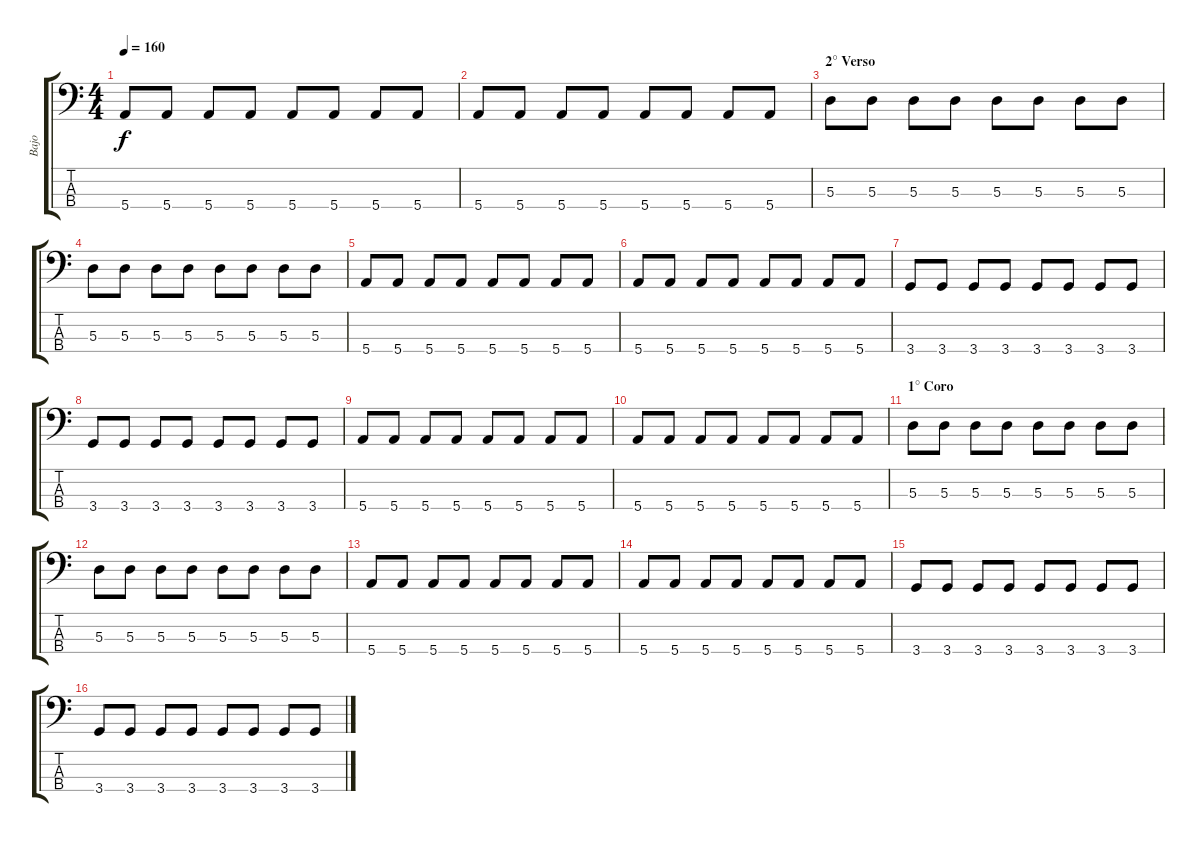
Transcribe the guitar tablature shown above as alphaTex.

\track ("Bajo" "Bajo") {instrument electricbasspick}
\staff {score tabs}
\tuning (G2 D2 A1 E1) {hide}
\ts (4 4)
\tempo 160
\clef f4
\ks c
5.4.8{dy f} 5.4.8 5.4.8 5.4.8 5.4.8 5.4.8 5.4.8 5.4.8 |
5.4.8 5.4.8 5.4.8 5.4.8 5.4.8 5.4.8 5.4.8 5.4.8 |
\section ("" "2° Verso")
5.3.8 5.3.8 5.3.8 5.3.8 5.3.8 5.3.8 5.3.8 5.3.8 |
5.3.8 5.3.8 5.3.8 5.3.8 5.3.8 5.3.8 5.3.8 5.3.8 |
5.4.8 5.4.8 5.4.8 5.4.8 5.4.8 5.4.8 5.4.8 5.4.8 |
5.4.8 5.4.8 5.4.8 5.4.8 5.4.8 5.4.8 5.4.8 5.4.8 |
3.4.8 3.4.8 3.4.8 3.4.8 3.4.8 3.4.8 3.4.8 3.4.8 |
3.4.8 3.4.8 3.4.8 3.4.8 3.4.8 3.4.8 3.4.8 3.4.8 |
5.4.8 5.4.8 5.4.8 5.4.8 5.4.8 5.4.8 5.4.8 5.4.8 |
5.4.8 5.4.8 5.4.8 5.4.8 5.4.8 5.4.8 5.4.8 5.4.8 |
\section ("" "1° Coro")
5.3.8 5.3.8 5.3.8 5.3.8 5.3.8 5.3.8 5.3.8 5.3.8 |
5.3.8 5.3.8 5.3.8 5.3.8 5.3.8 5.3.8 5.3.8 5.3.8 |
5.4.8 5.4.8 5.4.8 5.4.8 5.4.8 5.4.8 5.4.8 5.4.8 |
5.4.8 5.4.8 5.4.8 5.4.8 5.4.8 5.4.8 5.4.8 5.4.8 |
3.4.8 3.4.8 3.4.8 3.4.8 3.4.8 3.4.8 3.4.8 3.4.8 |
3.4.8 3.4.8 3.4.8 3.4.8 3.4.8 3.4.8 3.4.8 3.4.8
